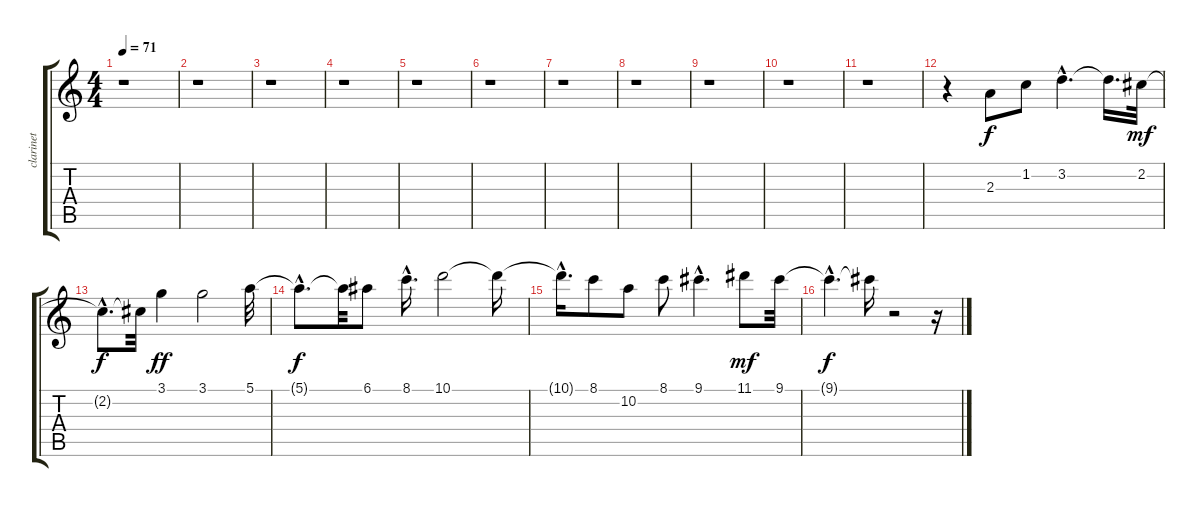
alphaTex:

\track ("clarinet" "clarinet") {instrument acousticguitarnylon}
\staff {score tabs}
\tuning (E4 B3 G3 D3 A2 E2) {hide}
\ts (4 4)
\tempo 71
\clef g2
\ks c
r.1{dy f} |
r.1 |
r.1 |
r.1 |
r.1 |
r.1 |
r.1 |
r.1 |
r.1 |
r.1 |
r.1 |
r.4 2.3.8 1.2.8 3.2{hac}.4{d} 3.2{t}.16{d} 2.2.32{dy mf} |
2.2{hac t}.8{d dy f} 2.2{t}.32 3.1.4{dy ff} 3.1.2 5.1.32 |
5.1{hac t}.8{d dy f} 5.1{t}.32 6.1.8 8.1{hac}.16{d} 10.1.2 10.1{t}.16 |
10.1{hac t}.16{d} 8.1.8 10.2.8 8.1.8 9.1{hac}.4{d} 11.1.8{dy mf} 9.1.32 |
9.1{hac t}.4{d dy f} 9.1{t}.16 r.2 r.16
